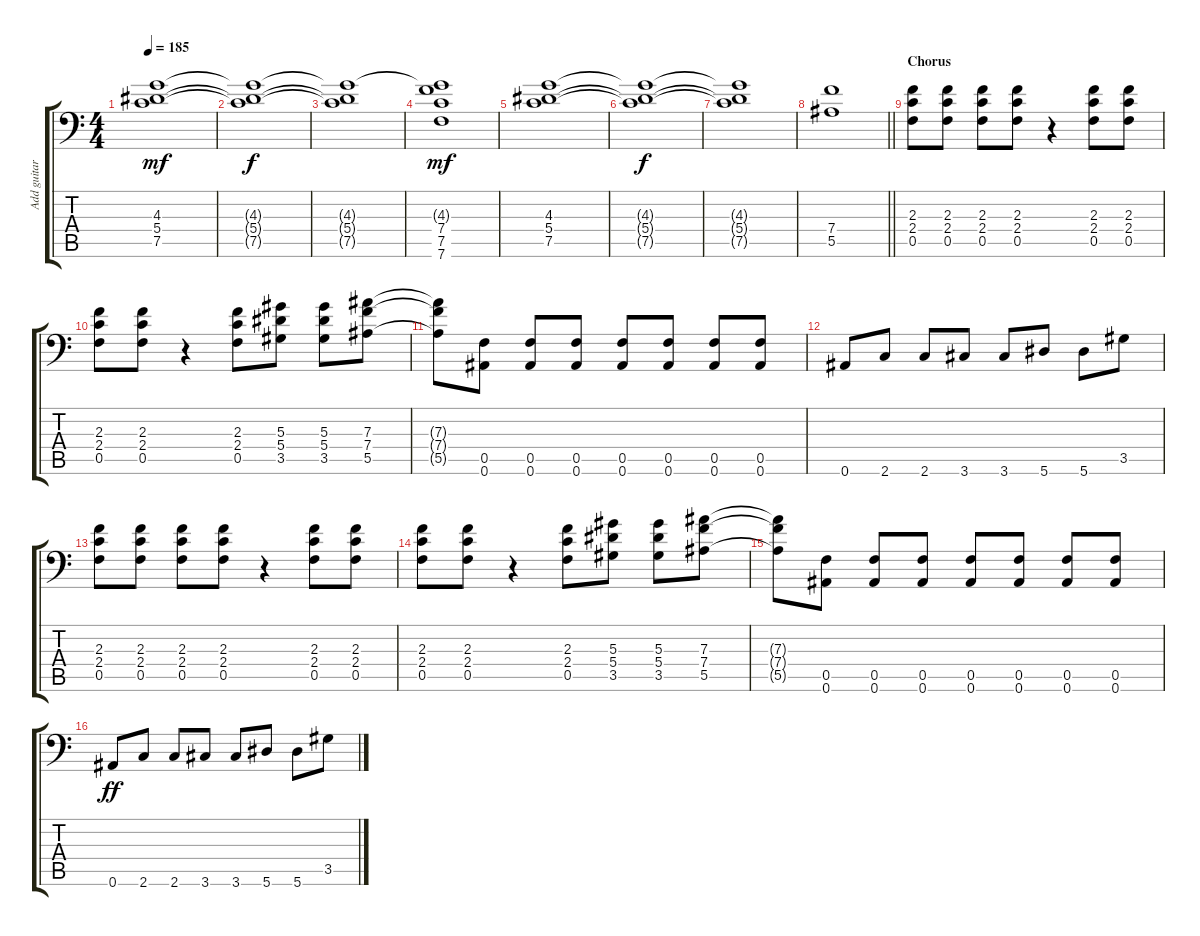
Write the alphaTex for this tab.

\track ("Add guitar" "Add guitar") {mute instrument distortionguitar}
\staff {score tabs}
\tuning (C4 G3 Eb3 Bb2 F2 Bb1) {hide}
\ts (4 4)
\tempo 185
\clef f4
\ks c
(4.3 5.4 7.5).1{dy mf} |
(4.3{t} 5.4{t} 7.5{t}).1{dy f} |
(4.3{t} 5.4{t} 7.5{t}).1 |
(4.3{t} 7.4 7.5 7.6).1{dy mf} |
(4.3 5.4 7.5).1 |
(4.3{t} 5.4{t} 7.5{t}).1{dy f} |
(4.3{t} 5.4{t} 7.5{t}).1 |
\barLineRight lightlight
(7.4 5.5).1 |
\section ("" "Chorus")
(2.3 2.4 0.5).8 (2.3 2.4 0.5).8 (2.3 2.4 0.5).8 (2.3 2.4 0.5).8 r.4 (2.3 2.4 0.5).8 (2.3 2.4 0.5).8 |
(2.3 2.4 0.5).8 (2.3 2.4 0.5).8 r.4 (2.3 2.4 0.5).8 (5.3 5.4 3.5).8 (5.3 5.4 3.5).8 (7.3 7.4 5.5).8 |
(7.3{t} 7.4{t} 5.5{t}).8 (0.5 0.6).8 (0.5 0.6).8 (0.5 0.6).8 (0.5 0.6).8 (0.5 0.6).8 (0.5 0.6).8 (0.5 0.6).8 |
0.6.8 2.6.8 2.6.8 3.6.8 3.6.8 5.6.8 5.6.8 3.5.8 |
(2.3 2.4 0.5).8 (2.3 2.4 0.5).8 (2.3 2.4 0.5).8 (2.3 2.4 0.5).8 r.4 (2.3 2.4 0.5).8 (2.3 2.4 0.5).8 |
(2.3 2.4 0.5).8 (2.3 2.4 0.5).8 r.4 (2.3 2.4 0.5).8 (5.3 5.4 3.5).8 (5.3 5.4 3.5).8 (7.3 7.4 5.5).8 |
(7.3{t} 7.4{t} 5.5{t}).8 (0.5 0.6).8 (0.5 0.6).8 (0.5 0.6).8 (0.5 0.6).8 (0.5 0.6).8 (0.5 0.6).8 (0.5 0.6).8 |
0.6.8{dy ff} 2.6.8 2.6.8 3.6.8 3.6.8 5.6.8 5.6.8 3.5.8
